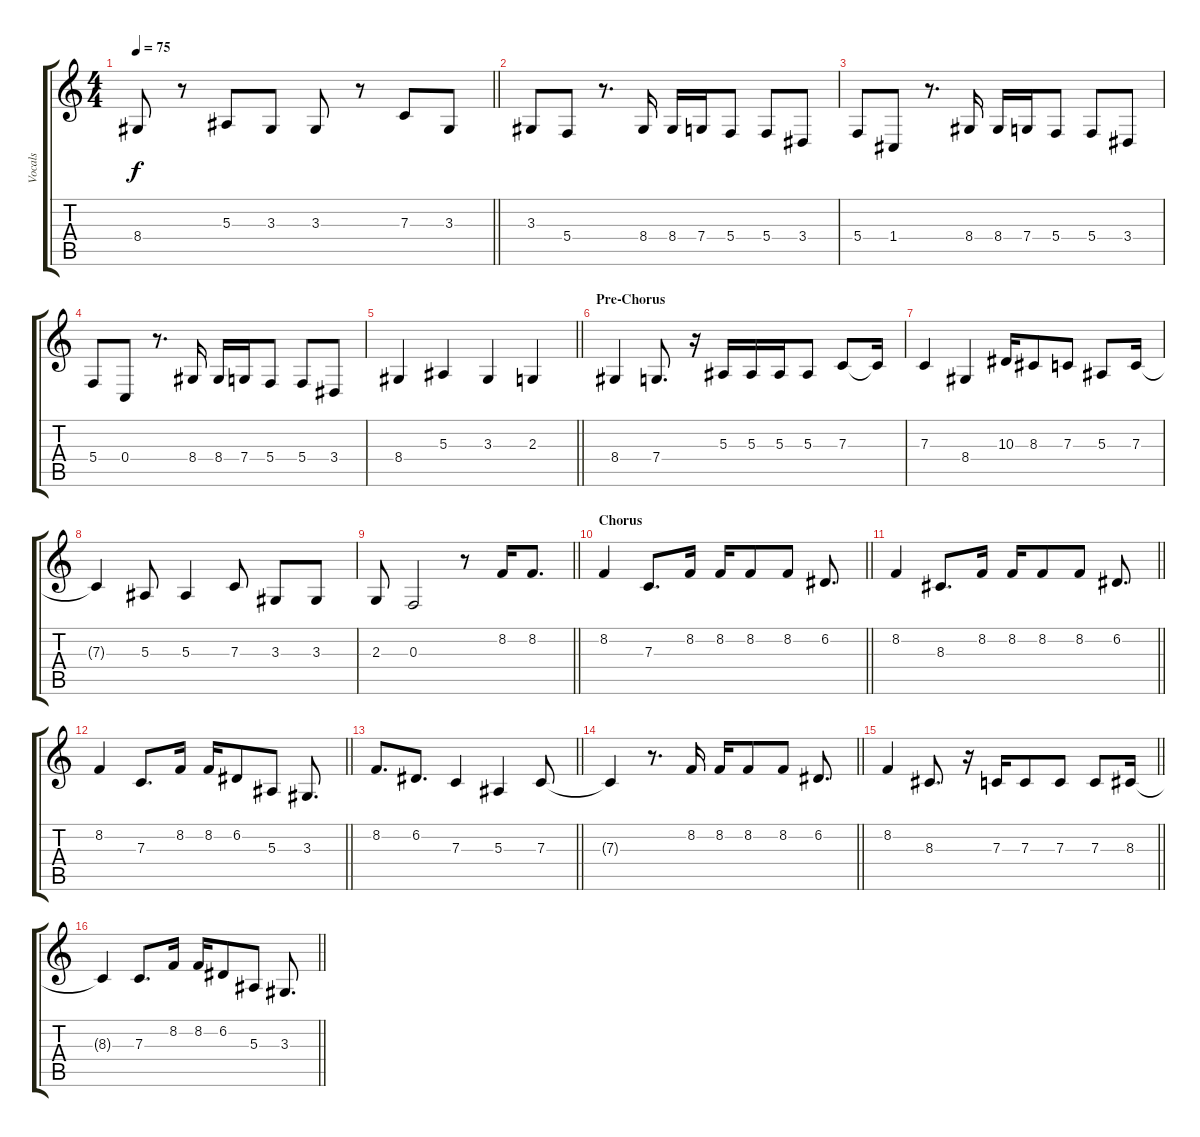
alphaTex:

\track ("Vocals" "Vocals") {instrument lead2sawtooth}
\staff {score tabs}
\tuning (D4 A3 F3 C3 G2 D2) {hide}
\ts (4 4)
\tempo 75
\clef g2
\barLineRight lightlight
\ks c
8.4.8{dy f} r.8 5.3.8 3.3.8 3.3.8 r.8 7.3.8 3.3.8 |
3.3.8 5.4.8 r.8{d} 8.4.16 8.4.16 7.4.16 5.4.8 5.4.8 3.4.8 |
5.4.8 1.4.8 r.8{d} 8.4.16 8.4.16 7.4.16 5.4.8 5.4.8 3.4.8 |
5.4.8 0.4.8 r.8{d} 8.4.16 8.4.16 7.4.16 5.4.8 5.4.8 3.4.8 |
\barLineRight lightlight
8.4.4 5.3.4 3.3.4 2.3.4 |
\section ("" "Pre-Chorus")
8.4.4 7.4.8{d} r.16 5.3.16 5.3.16 5.3.16 5.3.8 7.3.8 7.3{t}.16 |
7.3.4 8.4.4 10.3.16 8.3.8 7.3.8 5.3.8 7.3.16 |
7.3{t}.4 5.3.8 5.3.4 7.3.8 3.3.8 3.3.8 |
\barLineRight lightlight
2.3.8 0.3.2 r.8 8.2.16 8.2.8{d} |
\section ("" "Chorus")
\barLineRight lightlight
8.2.4 7.3.8{d} 8.2.16 8.2.16 8.2.8 8.2.8 6.2.8{d} |
\barLineRight lightlight
8.2.4 8.3.8{d} 8.2.16 8.2.16 8.2.8 8.2.8 6.2.8{d} |
\barLineRight lightlight
8.2.4 7.3.8{d} 8.2.16 8.2.16 6.2.8 5.3.8 3.3.8{d} |
\barLineRight lightlight
8.2.8{d} 6.2.8{d} 7.3.4 5.3.4 7.3.8 |
\barLineRight lightlight
7.3{t}.4 r.8{d} 8.2.16 8.2.16 8.2.8 8.2.8 6.2.8{d} |
\barLineRight lightlight
8.2.4 8.3.8{d} r.16 7.3.16 7.3.8 7.3.8 7.3.8 8.3.16 |
\barLineRight lightlight
8.3{t}.4 7.3.8{d} 8.2.16 8.2.16 6.2.8 5.3.8 3.3.8{d}
